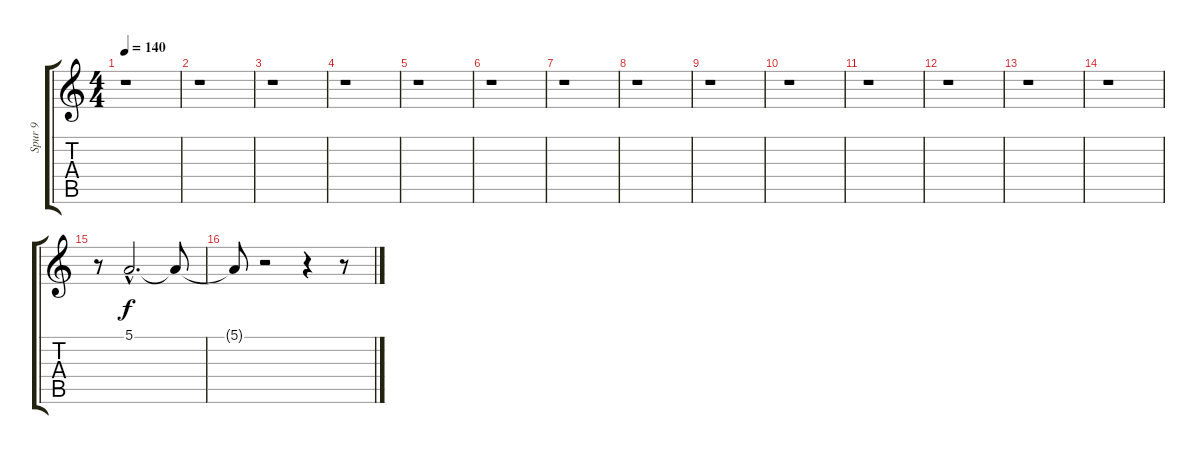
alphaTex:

\track ("Spur 9" "Spur 9") {instrument reversecymbal}
\staff {score tabs}
\tuning (E4 B3 G3 D3 A2 E2) {hide}
\ts (4 4)
\tempo 140
\clef g2
\ks c
r.1{dy f} |
r.1 |
r.1 |
r.1 |
r.1 |
r.1 |
r.1 |
r.1 |
r.1 |
r.1 |
r.1 |
r.1 |
r.1 |
r.1 |
r.8 5.1{hac}.2{d} 5.1{t}.8 |
5.1{t}.8 r.2 r.4 r.8
